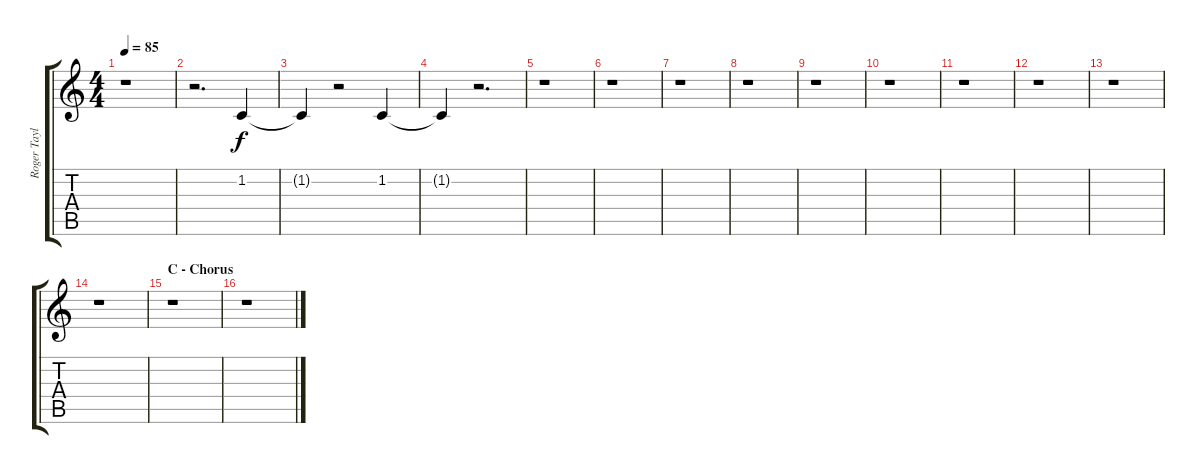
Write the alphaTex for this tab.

\track ("Roger Taylor - Drums (Reverse Cymbals)" "Roger Tayl") {instrument reversecymbal}
\staff {score tabs}
\tuning (E4 B3 G3 D3 A2 E2) {hide}
\ts (4 4)
\tempo 85
\clef g2
\ks c
r.1{dy f} |
r.2{d} 1.2.4 |
1.2{t}.4 r.2 1.2.4 |
1.2{t}.4 r.2{d} |
r.1 |
r.1 |
r.1 |
r.1 |
r.1 |
r.1 |
r.1 |
r.1 |
r.1 |
r.1 |
\section ("" "C - Chorus")
r.1 |
r.1
